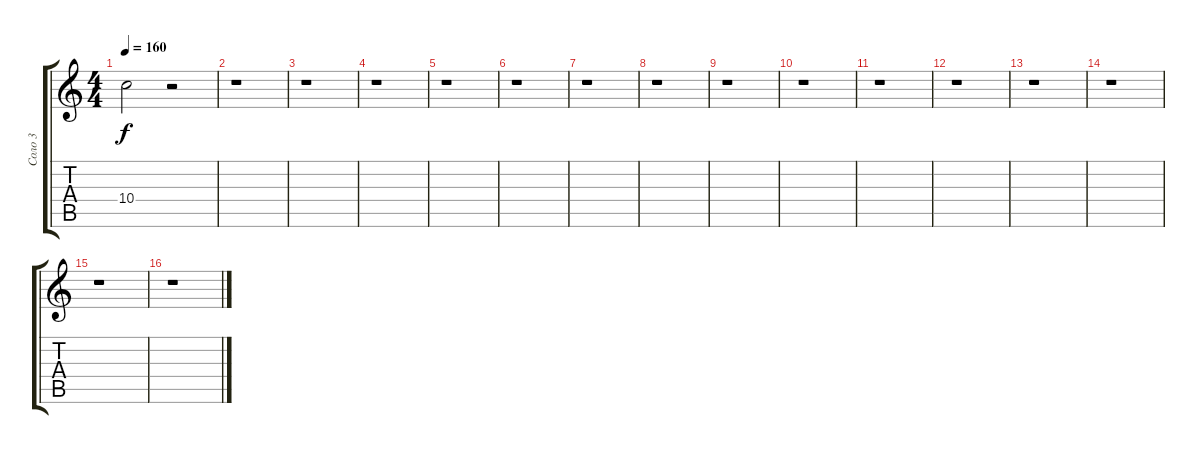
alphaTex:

\track ("Соло 3" "Соло 3") {instrument overdrivenguitar}
\staff {score tabs}
\tuning (E4 B3 G3 D3 A2 E2) {hide}
\ts (4 4)
\tempo 160
\clef g2
\ks c
10.4{t}.2{dy f} r.2 |
r.1 |
r.1 |
r.1 |
r.1 |
r.1 |
r.1 |
r.1 |
r.1 |
r.1 |
r.1 |
r.1 |
r.1 |
r.1 |
r.1 |
r.1
